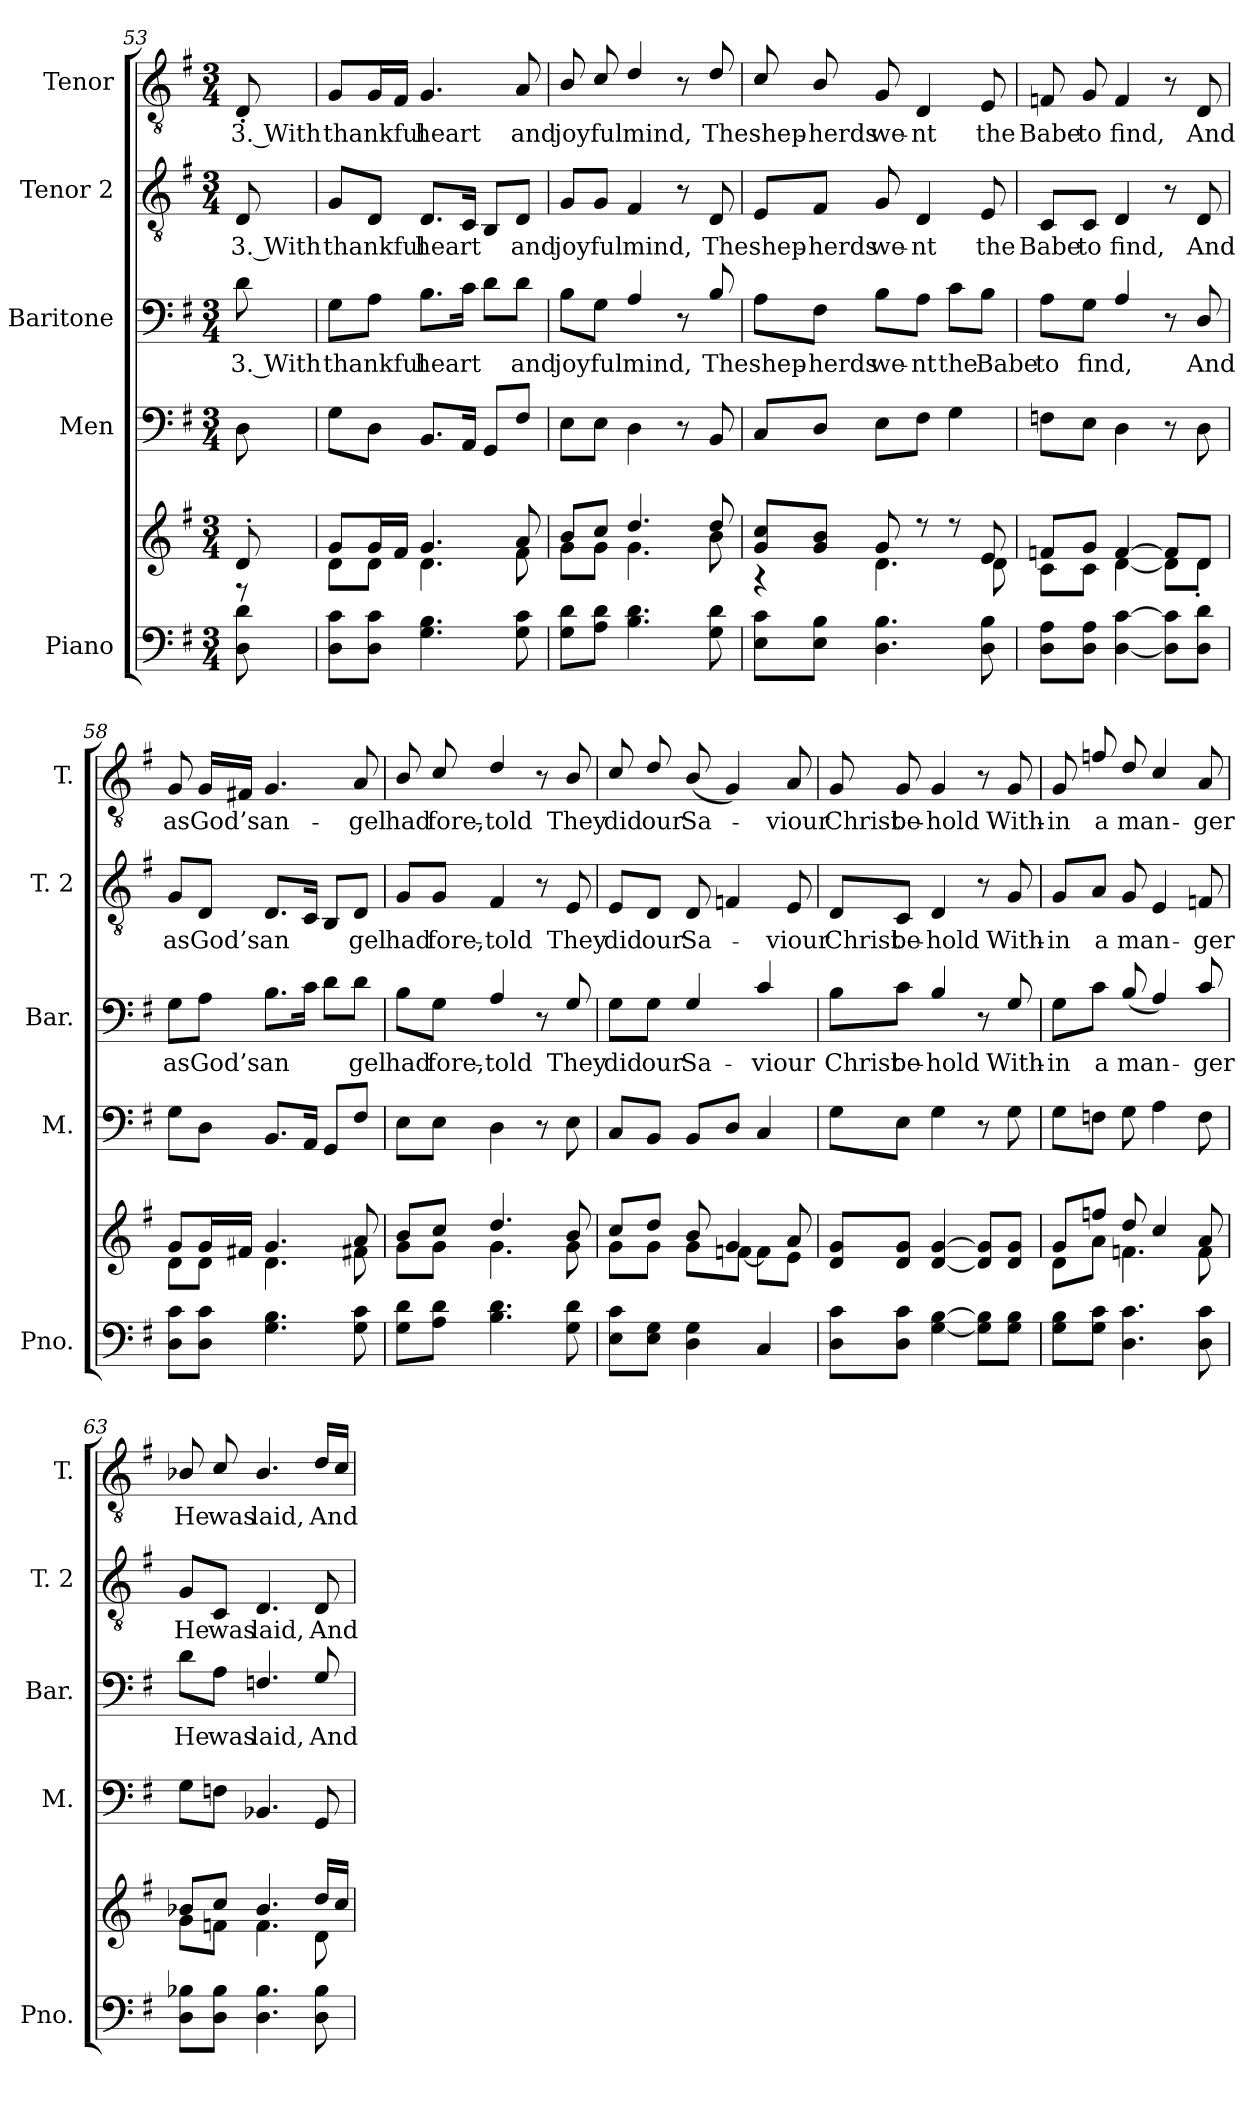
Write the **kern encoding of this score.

**kern	**kern	**kern	**kern	**text	**kern	**text	**kern	**text
*part5	*part5	*part4	*part3	*part3	*part2	*part2	*part1	*part1
*staff6	*staff5	*staff4	*staff3	*staff3	*staff2	*staff2	*staff1	*staff1
*I"Piano	*	*I"Men	*I"Baritone	*	*I"Tenor 2	*	*I"Tenor	*
*I'Pno.	*	*I'M.	*I'Bar.	*	*I'T. 2	*	*I'T.	*
*clefF4	*clefG2	*clefF4	*clefF4	*	*clefGv2	*	*clefGv2	*
*k[f#]	*k[f#]	*k[f#]	*k[f#]	*	*k[f#]	*	*k[f#]	*
*G:	*G:	*G:	*G:	*	*G:	*	*G:	*
*M3/4	*M3/4	*M3/4	*M3/4	*	*M3/4	*	*M3/4	*
=53X3	=53X3	=53X3	=53X3	=53X3	=53X3	=53X3	=53X3	=53X3
*	*^	*	*	*	*	*	*	*
!	!	!	!	!	!LO:LY:b	!	!LO:LY:b	!	!LO:LY:b
8D\ 8d\	8d'/	8r	8D\	8d\	3. With	8D/	3. With	8D'/	3. With
=54	=54	=54	=54	=54	=54	=54	=54	=54	=54
!	!	!	!	!	!LO:LY:b	!	!LO:LY:b	!	!LO:LY:b
8D\ 8c\L	8g/L	8d\L	8G\L	8G\L	thankful	8G/L	thankful	8G/L	thankful
8D\ 8c\J	16g/L	8d\J	8D\J	8A\J	.	8D/J	.	16G/L	.
.	16f#/JJ	.	.	.	.	.	.	16F#/JJ	.
!	!	!	!	!	!LO:LY:b	!	!LO:LY:b	!	!LO:LY:b
4.G\ 4.B\	4.g/	4.d\	8.BB/L	8.B\L	heart	8.D/L	heart	4.G/	heart
.	.	.	16AA/Jk	16c\Jk	.	16C/Jk	.	.	.
.	.	.	8GG/L	8d\L	.	8BB/L	.	.	.
!	!	!	!	!	!LO:LY:b	!	!LO:LY:b	!	!LO:LY:b
8G\ 8c\	8a/	8f#\	8F#/J	8d\J	and	8D/J	and	8A/	and
=55	=55	=55	=55	=55	=55	=55	=55	=55	=55
!	!	!	!	!	!LO:LY:b	!	!LO:LY:b	!	!LO:LY:b
8G\ 8d\L	8b/L	8g\L	8E\L	8B\L	joyful	8G/L	joyful	8B/	joyful
8A\ 8d\J	8cc/J	8g\J	8E\J	8G\J	.	8G/J	.	8c/	.
!	!	!	!	!	!LO:LY:b	!	!LO:LY:b	!	!LO:LY:b
4.B\ 4.d\	4.dd/	4.g\	4D\	4A/	mind,	4F#/	mind,	4d/	mind,
.	.	.	8r	8r	.	8r	.	8r	.
!	!	!	!	!	!LO:LY:b	!	!LO:LY:b	!	!LO:LY:b
8G\ 8d\	8dd/	8b\	8BB/	8B/	The	8D/	The	8d/	The
!!LO:LB:g=z
=56	=56	=56	=56	=56	=56	=56	=56	=56	=56
!	!	!	!	!	!LO:LY:b	!	!LO:LY:b	!	!LO:LY:b
8E\ 8c\L	8g/ 8cc/L	4r	8C/L	8A\L	shep-	8E/L	shep-	8c/	shep-
!	!	!	!	!	!LO:LY:b	!	!LO:LY:b	!	!LO:LY:b
8E\ 8B\J	8g/ 8b/J	.	8D/J	8F#\J	-herds	8F#/J	-herds	8B/	-herds
!	!	!	!	!	!LO:LY:b	!	!LO:LY:b	!	!LO:LY:b
4.D\ 4.B\	8g/	4.d\	8E\L	8B\L	we-	8G/	we-	8G/	we-
!	!	!	!	!	!LO:LY:b	!	!LO:LY:b	!	!LO:LY:b
.	8r	.	8F#\J	8A\J	-nt	4D/	-nt	4D/	-nt
!	!	!	!	!	!LO:LY:b	!	!	!	!
.	8r	.	4G\	8c\L	the	.	.	.	.
!	!	!	!	!	!LO:LY:b	!	!LO:LY:b	!	!LO:LY:b
8D\ 8B\	8e/	8d\	.	8B\J	Babe	8E/	the	8E/	the
=57	=57	=57	=57	=57	=57	=57	=57	=57	=57
!	!	!	!	!	!LO:LY:b	!	!LO:LY:b	!	!LO:LY:b
8D\ 8A\L	8fn/L	8c\L	8Fn\L	8A\L	to	8C/L	Babe	8Fn/	Babe
!	!	!	!	!	!LO:LY:b	!	!LO:LY:b	!	!LO:LY:b
8D\ 8A\J	8g/J	8c\J	8E\J	8G\J	find,	8C/J	to	8G/	to
!	!	!	!	!	!	!	!LO:LY:b	!	!LO:LY:b
[4D\ [4c\	[4f/	[4d\	4D\	4A/	.	4D/	find,	4F/	find,
8D\] 8c\]L	8f/L]	8d\L]	8r	8r	.	8r	.	8r	.
!	!	!	!	!	!LO:LY:b	!	!LO:LY:b	!	!LO:LY:b
8D\ 8d\J	8d/J	8d'\J	8D\	8D/	And	8D/	And	8D/	And
=58	=58	=58	=58	=58	=58	=58	=58	=58	=58
!	!	!	!	!	!LO:LY:b	!	!LO:LY:b	!	!LO:LY:b
8D\ 8c\L	8g/L	8d\L	8G\L	8G\L	as	8G/L	as	8G/	as
!	!	!	!	!	!LO:LY:b	!	!LO:LY:b	!	!LO:LY:b
8D\ 8c\J	16g/L	8d\J	8D\J	8A\J	God’s	8D/J	God’s	16G/LL	God’s
.	16f#X/JJ	.	.	.	.	.	.	16F#X/JJ	.
!	!	!	!	!	!LO:LY:b	!	!LO:LY:b	!	!LO:LY:b
4.G\ 4.B\	4.g/	4.d\	8.BB/L	8.B\L	an	8.D/L	an	4.G/	an-
.	.	.	16AA/Jk	16c\Jk	.	16C/Jk	.	.	.
.	.	.	8GG/L	8d\L	.	8BB/L	.	.	.
!	!	!	!	!	!LO:LY:b	!	!LO:LY:b	!	!LO:LY:b
8G\ 8c\	8a/	8f#X\	8F#/J	8d\J	-gel	8D/J	-gel	8A/	-gel
=59	=59	=59	=59	=59	=59	=59	=59	=59	=59
!	!	!	!	!	!LO:LY:b	!	!LO:LY:b	!	!LO:LY:b
8G\ 8d\L	8b/L	8g\L	8E\L	8B\L	had	8G/L	had	8B/	had
!	!	!	!	!	!LO:LY:b	!	!LO:LY:b	!	!LO:LY:b
8A\ 8d\J	8cc/J	8g\J	8E\J	8G\J	fore,-	8G/J	fore,-	8c/	fore,-
!	!	!	!	!	!LO:LY:b	!	!LO:LY:b	!	!LO:LY:b
4.B\ 4.d\	4.dd/	4.g\	4D\	4A/	-told	4F#/	-told	4d/	-told
.	.	.	8r	8r	.	8r	.	8r	.
!	!	!	!	!	!LO:LY:b	!	!LO:LY:b	!	!LO:LY:b
8G\ 8d\	8b/	8g\	8E\	8G/	They	8E/	They	8B/	They
=60	=60	=60	=60	=60	=60	=60	=60	=60	=60
!	!	!	!	!	!LO:LY:b	!	!LO:LY:b	!	!LO:LY:b
8E\ 8c\L	8cc/L	8g\L	8C/L	8G\L	did	8E/L	did	8c/	did
!	!	!	!	!	!LO:LY:b	!	!LO:LY:b	!	!LO:LY:b
8E\ 8G\J	8dd/J	8g\J	8BB/J	8G\J	our	8D/J	our	8d/	our
!	!	!	!	!	!LO:LY:b	!	!LO:LY:b	!	!LO:LY:b
4D\ 4G\	8b/	8g\L	8BB/L	4G/	Sa-	8D/	Sa-	(8B/	Sa-
.	4g/	[8fn\J	8D/J	.	.	4Fn/	.	4G/)	.
!	!	!	!	!	!LO:LY:b	!	!	!	!
4C/	.	8f\L]	4C/	4c/	-viour	.	.	.	.
!	!	!	!	!	!	!	!LO:LY:b	!	!LO:LY:b
.	8a/	8e\J	.	.	.	8E/	-viour	8A/	-viour
!!LO:PB:g=z
=61	=61	=61	=61	=61	=61	=61	=61	=61	=61
!	!	!	!	!	!LO:LY:b	!	!LO:LY:b	!	!LO:LY:b
*	*v	*v	*	*	*	*	*	*	*
8D\ 8c\L	8d/ 8g/L	8G\L	8B\L	Christ	8D/L	Christ	8G/	Christ
!	!	!	!	!LO:LY:b	!	!LO:LY:b	!	!LO:LY:b
8D\ 8c\J	8d/ 8g/J	8E\J	8c\J	be-	8C/J	be-	8G/	be-
!	!	!	!	!LO:LY:b	!	!LO:LY:b	!	!LO:LY:b
[4G\ [4B\	[4d/ [4g/	4G\	4B/	-hold	4D/	-hold	4G/	-hold
8G\] 8B\]L	8d/] 8g/]L	8r	8r	.	8r	.	8r	.
!	!	!	!	!LO:LY:b	!	!LO:LY:b	!	!LO:LY:b
8G\ 8B\J	8d/ 8g/J	8G\	8G/	With-	8G/	With-	8G/	With-
=62	=62	=62	=62	=62	=62	=62	=62	=62
*	*^	*	*	*	*	*	*	*
!	!	!	!	!	!LO:LY:b	!	!LO:LY:b	!	!LO:LY:b
8G\ 8B\L	8g/L	8d\L	8G\L	8G\L	-in	8G/L	-in	8G/	-in
!	!	!	!	!	!LO:LY:b	!	!LO:LY:b	!	!LO:LY:b
8G\ 8c\J	8ffn/J	8a\J	8Fn\J	8c\J	a	8A/J	a	8fn/	a
!	!	!	!	!	!LO:LY:b	!	!LO:LY:b	!	!LO:LY:b
4.D\ 4.c\	8dd/	4.fn\	8G\	(8B/	man-	8G/	man-	8d/	man-
.	4cc/	.	4A\	4A/)	.	4E/	.	4c/	.
!	!	!	!	!	!LO:LY:b	!	!LO:LY:b	!	!LO:LY:b
8D\ 8c\	8a/	8f\	8F\	8c/	-ger	8Fn/	-ger	8A/	-ger
=63	=63	=63	=63	=63	=63	=63	=63	=63	=63
!	!	!	!	!	!LO:LY:b	!	!LO:LY:b	!	!LO:LY:b
8D\ 8B-X\L	8b-X/L	8g\L	8G\L	8d\L	He	8G/L	He	8B-X/	He
!	!	!	!	!	!LO:LY:b	!	!LO:LY:b	!	!LO:LY:b
8D\ 8B-\J	8cc/J	8fn\J	8Fn\J	8A\J	was	8C/J	was	8c/	was
!	!	!	!	!	!LO:LY:b	!	!LO:LY:b	!	!LO:LY:b
4.D\ 4.B-\	4.b-/	4.f\	4.BB-X/	4.Fn/	laid,	4.D/	laid,	4.B-/	laid,
!	!	!	!	!	!LO:LY:b	!	!LO:LY:b	!	!LO:LY:b
8D\ 8B-\	16dd/LL	8d\	8GG/	8G/	And	8D/	And	16d/LL	And
.	16cc/JJ	.	.	.	.	.	.	16c/JJ	.
*	*v	*v	*	*	*	*	*	*	*
=	=	=	=	=	=	=	=	=
*-	*-	*-	*-	*-	*-	*-	*-	*-
